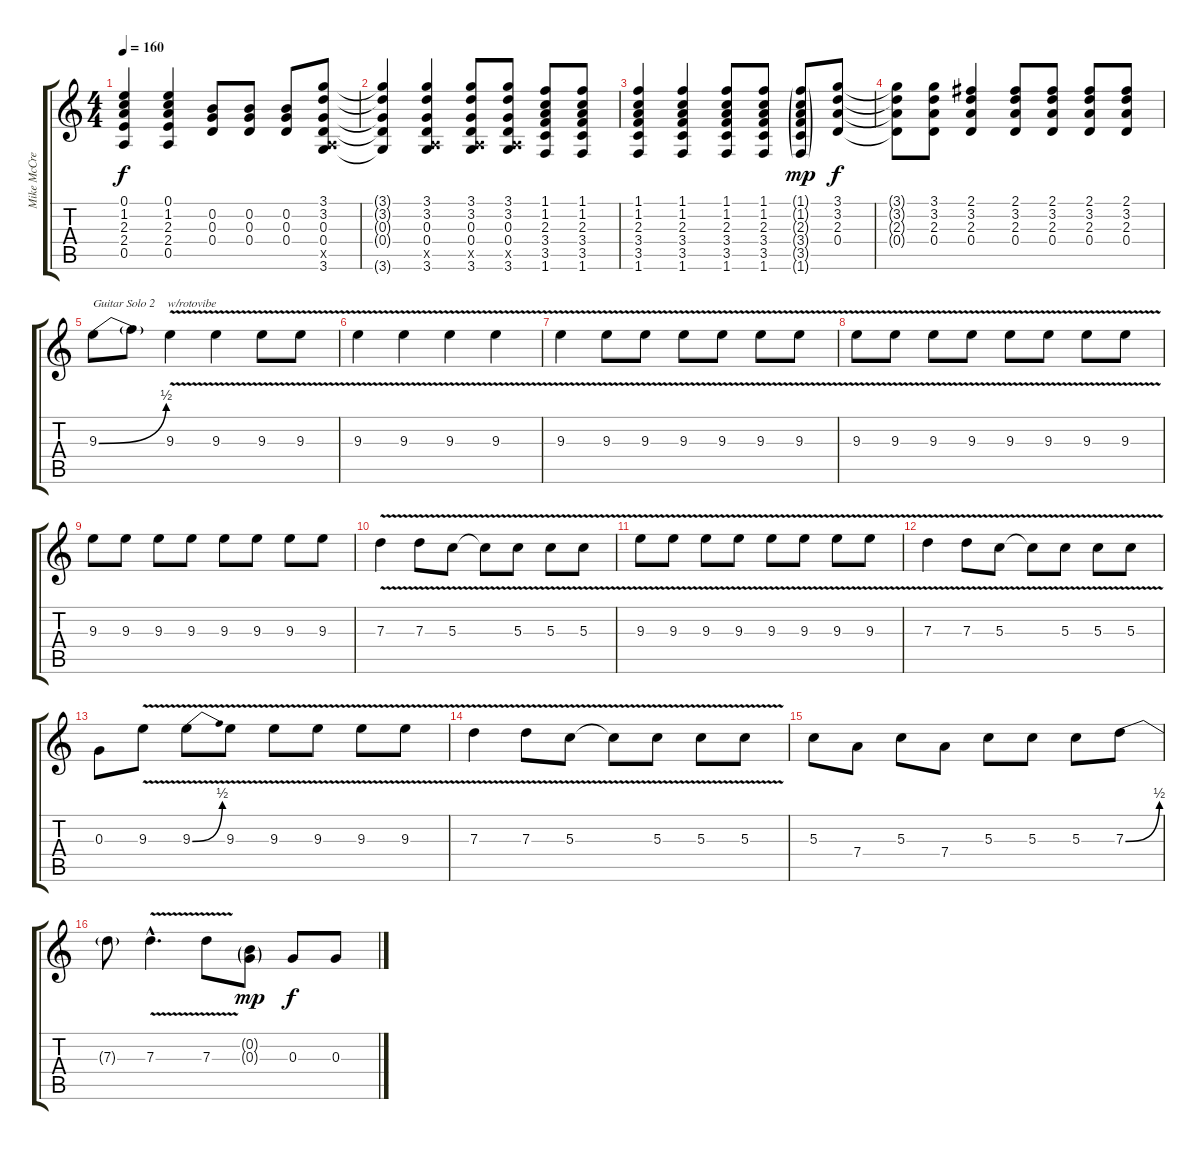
\track ("Mike McCready" "Mike McCre") {instrument distortionguitar}
\staff {score tabs}
\tuning (E4 B3 G3 D3 A2 E2) {hide}
\ts (4 4)
\tempo 160
\clef g2
\ks c
(0.1 1.2 2.3 2.4 0.5).4{dy f} (0.1 1.2 2.3 2.4 0.5).4 (0.2 0.3 0.4).8 (0.2 0.3 0.4).8 (0.2 0.3 0.4).8 (3.1 3.2 0.3 0.4 0.5{x} 3.6).8 |
(3.1{t} 3.2{t} 0.3{t} 0.4{t} 3.6{t}).4 (3.1 3.2 0.3 0.4 0.5{x} 3.6).4 (3.1 3.2 0.3 0.4 0.5{x} 3.6).8 (3.1 3.2 0.3 0.4 0.5{x} 3.6).8 (1.1 1.2 2.3 3.4 3.5 1.6).8 (1.1 1.2 2.3 3.4 3.5 1.6).8 |
(1.1 1.2 2.3 3.4 3.5 1.6).4 (1.1 1.2 2.3 3.4 3.5 1.6).4 (1.1 1.2 2.3 3.4 3.5 1.6).8 (1.1 1.2 2.3 3.4 3.5 1.6).8 (1.1{g} 1.2{g} 2.3{g} 3.4{g} 3.5{g} 1.6{g}).8{dy mp} (3.1 3.2 2.3 0.4).8{dy f} |
(3.1{t} 3.2{t} 2.3{t} 0.4{t}).8 (3.1 3.2 2.3 0.4).8 (2.1 3.2 2.3 0.4).4 (2.1 3.2 2.3 0.4).8 (2.1 3.2 2.3 0.4).8 (2.1 3.2 2.3 0.4).8 (2.1 3.2 2.3 0.4).8 |
9.3{be (bend 0 0 60 2)}.8{txt "Guitar Solo 2    w/rotovibe"} 9.3{t}.8 9.3{v}.4 9.3{v}.4 9.3{v}.8 9.3{v}.8 |
9.3{v}.4 9.3{v}.4 9.3{v}.4 9.3{v}.4 |
9.3{v}.4 9.3{v}.8 9.3{v}.8 9.3{v}.8 9.3{v}.8 9.3{v}.8 9.3{v}.8 |
9.3{v}.8 9.3{v}.8 9.3{v}.8 9.3{v}.8 9.3{v}.8 9.3{v}.8 9.3{v}.8 9.3{v}.8 |
9.3.8 9.3.8 9.3.8 9.3.8 9.3.8 9.3.8 9.3.8 9.3.8 |
7.3{v}.4 7.3{v}.8 5.3{v}.8 5.3{v t}.8 5.3{v}.8 5.3{v}.8 5.3{v}.8 |
9.3{v}.8 9.3{v}.8 9.3{v}.8 9.3{v}.8 9.3{v}.8 9.3{v}.8 9.3{v}.8 9.3{v}.8 |
7.3{v}.4 7.3{v}.8 5.3{v}.8 5.3{v t}.8 5.3{v}.8 5.3{v}.8 5.3{v}.8 |
0.3.8 9.3{v}.8 9.3{be (bend 0 0 60 2) v}.8 9.3{v}.8 9.3{v}.8 9.3{v}.8 9.3{v}.8 9.3{v}.8 |
7.3{v}.4 7.3{v}.8 5.3{v}.8 5.3{v t}.8 5.3{v}.8 5.3{v}.8 5.3{v}.8 |
5.3.8 7.4.8 5.3.8 7.4.8 5.3.8 5.3.8 5.3.8 7.3{be (bend 0 0 60 2)}.8 |
7.3{t}.8 7.3{v hac}.4{d} 7.3{v}.8 (0.2{g} 0.3{g}).8{dy mp} 0.3.8{dy f} 0.3.8
